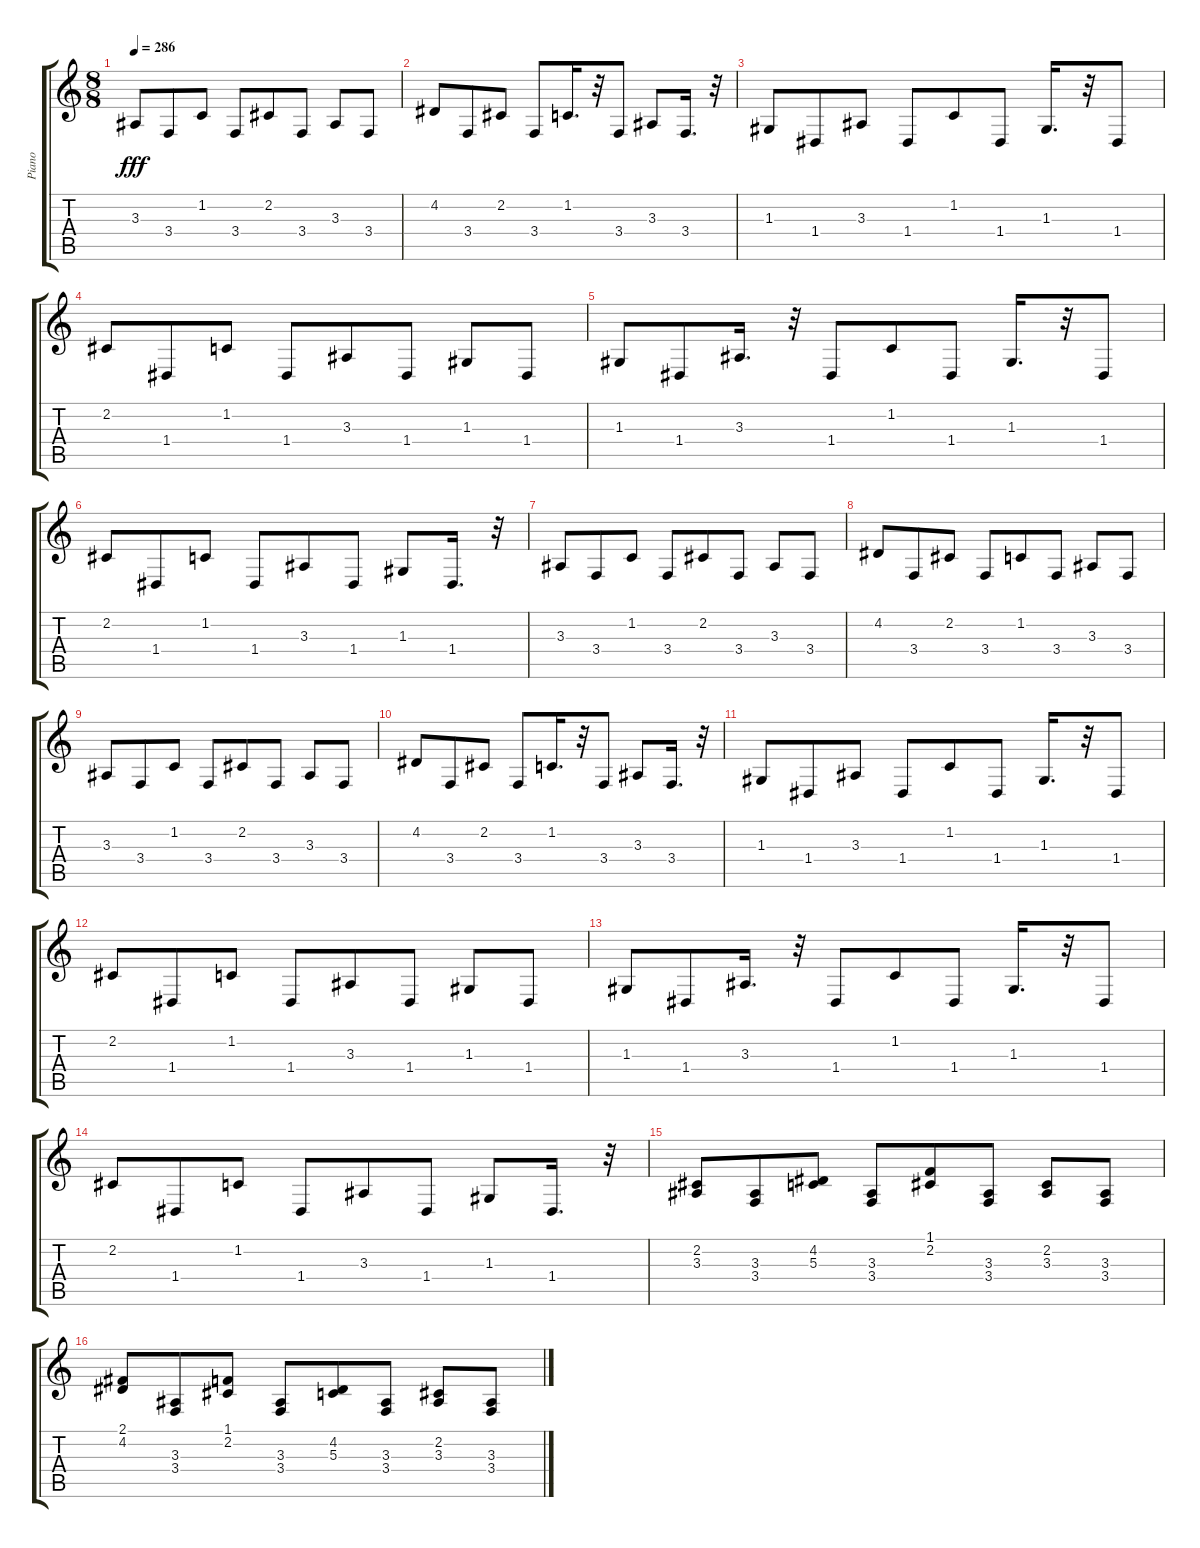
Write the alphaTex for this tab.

\track ("Piano" "Piano") {instrument acousticgrandpiano}
\staff {score tabs}
\tuning (E4 B3 G3 D3 A2 E2) {hide}
\ts (8 8)
\tempo 286
\clef g2
\ks c
3.3.8{dy fff} 3.4.8 1.2.8 3.4.8 2.2.8 3.4.8 3.3.8 3.4.8 |
4.2.8 3.4.8 2.2.8 3.4.8 1.2.16{d} r.32 3.4.8 3.3.8 3.4.16{d} r.32 |
1.3.8 1.4.8 3.3.8 1.4.8 1.2.8 1.4.8 1.3.16{d} r.32 1.4.8 |
2.2.8 1.4.8 1.2.8 1.4.8 3.3.8 1.4.8 1.3.8 1.4.8 |
1.3.8 1.4.8 3.3.16{d} r.32 1.4.8 1.2.8 1.4.8 1.3.16{d} r.32 1.4.8 |
2.2.8 1.4.8 1.2.8 1.4.8 3.3.8 1.4.8 1.3.8 1.4.16{d} r.32 |
3.3.8 3.4.8 1.2.8 3.4.8 2.2.8 3.4.8 3.3.8 3.4.8 |
4.2.8 3.4.8 2.2.8 3.4.8 1.2.8 3.4.8 3.3.8 3.4.8 |
3.3.8 3.4.8 1.2.8 3.4.8 2.2.8 3.4.8 3.3.8 3.4.8 |
4.2.8 3.4.8 2.2.8 3.4.8 1.2.16{d} r.32 3.4.8 3.3.8 3.4.16{d} r.32 |
1.3.8 1.4.8 3.3.8 1.4.8 1.2.8 1.4.8 1.3.16{d} r.32 1.4.8 |
2.2.8 1.4.8 1.2.8 1.4.8 3.3.8 1.4.8 1.3.8 1.4.8 |
1.3.8 1.4.8 3.3.16{d} r.32 1.4.8 1.2.8 1.4.8 1.3.16{d} r.32 1.4.8 |
2.2.8 1.4.8 1.2.8 1.4.8 3.3.8 1.4.8 1.3.8 1.4.16{d} r.32 |
(2.2 3.3).8 (3.3 3.4).8 (4.2 5.3).8 (3.3 3.4).8 (1.1 2.2).8 (3.3 3.4).8 (2.2 3.3).8 (3.3 3.4).8 |
(2.1 4.2).8 (3.3 3.4).8 (1.1 2.2).8 (3.3 3.4).8 (4.2 5.3).8 (3.3 3.4).8 (2.2 3.3).8 (3.3 3.4).8
